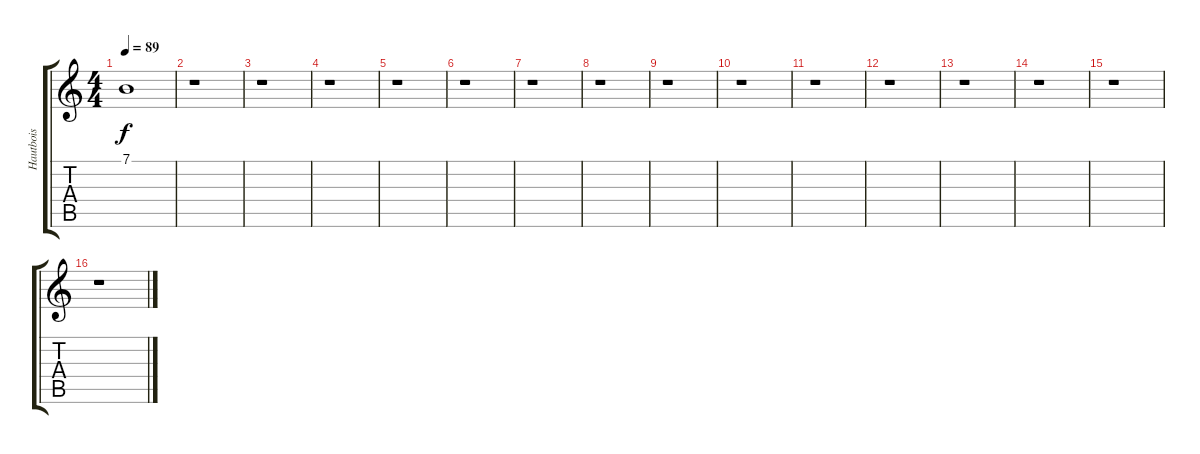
\track ("Hautbois" "Hautbois") {instrument oboe}
\staff {score tabs}
\tuning (E4 B3 G3 D3 A2 E2) {hide}
\ts (4 4)
\tempo 89
\clef g2
\ks c
7.1.1{dy f} |
r.1 |
r.1 |
r.1 |
r.1 |
r.1 |
r.1 |
r.1 |
r.1 |
r.1 |
r.1 |
r.1 |
r.1 |
r.1 |
r.1 |
r.1
